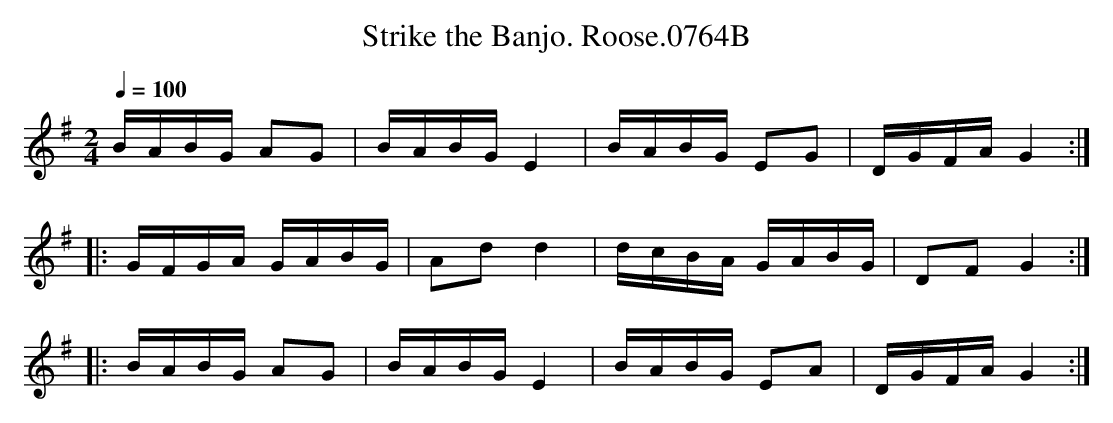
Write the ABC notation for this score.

X:1
T:Strike the Banjo. Roose.0764B
M:2/4
L:1/16
Q:1/4=100
K:G
BABG A2G2 | BABG E4 | BABG E2G2 | DGFA G4 :|
|:GFGA GABG | A2d2d4 | dcBA GABG | D2F2G4 :|
|:BABG A2G2 | BABG E4 | BABG E2A2 | DGFA G4 :|
